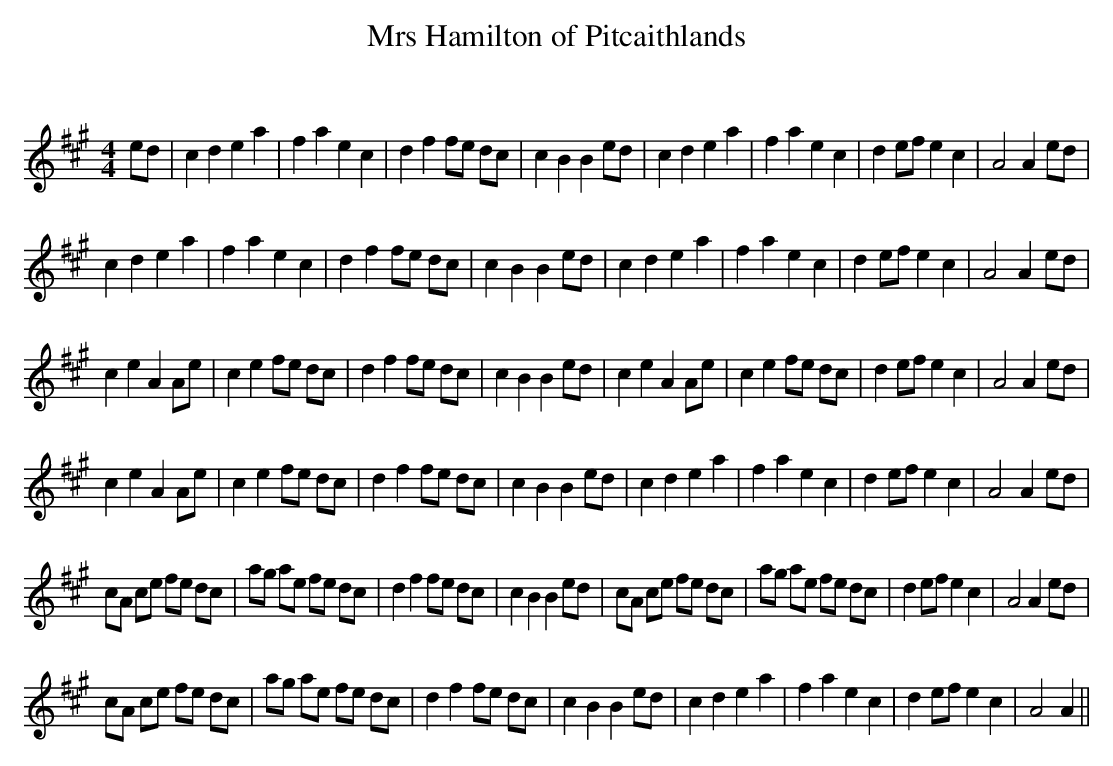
X:1
T: Mrs Hamilton of Pitcaithlands
C:
Q: 232
K:A
M:4/4
L:1/8
ed|c2 d2 e2 a2|f2 a2 e2 c2|d2 f2 fe dc|c2 B2 B2 ed|c2 d2 e2 a2|f2 a2 e2 c2|d2 ef e2 c2|A4 A2 ed|
c2 d2 e2 a2|f2 a2 e2 c2|d2 f2 fe dc|c2 B2 B2 ed|c2 d2 e2 a2|f2 a2 e2 c2|d2 ef e2 c2|A4 A2 ed|
c2 e2 A2 Ae|c2 e2 fe dc|d2 f2 fe dc|c2 B2 B2 ed|c2 e2 A2 Ae|c2 e2 fe dc|d2 ef e2 c2|A4 A2 ed|
c2 e2 A2 Ae|c2 e2 fe dc|d2 f2 fe dc|c2 B2 B2 ed|c2 d2 e2 a2|f2 a2 e2 c2|d2 ef e2 c2|A4 A2 ed|
cA ce fe dc|ag ae fe dc|d2 f2 fe dc|c2 B2 B2 ed|cA ce fe dc|ag ae fe dc|d2 ef e2 c2|A4 A2 ed|
cA ce fe dc|ag ae fe dc|d2 f2 fe dc|c2 B2 B2 ed|c2 d2 e2 a2|f2 a2 e2 c2|d2 ef e2 c2|A4 A2||
